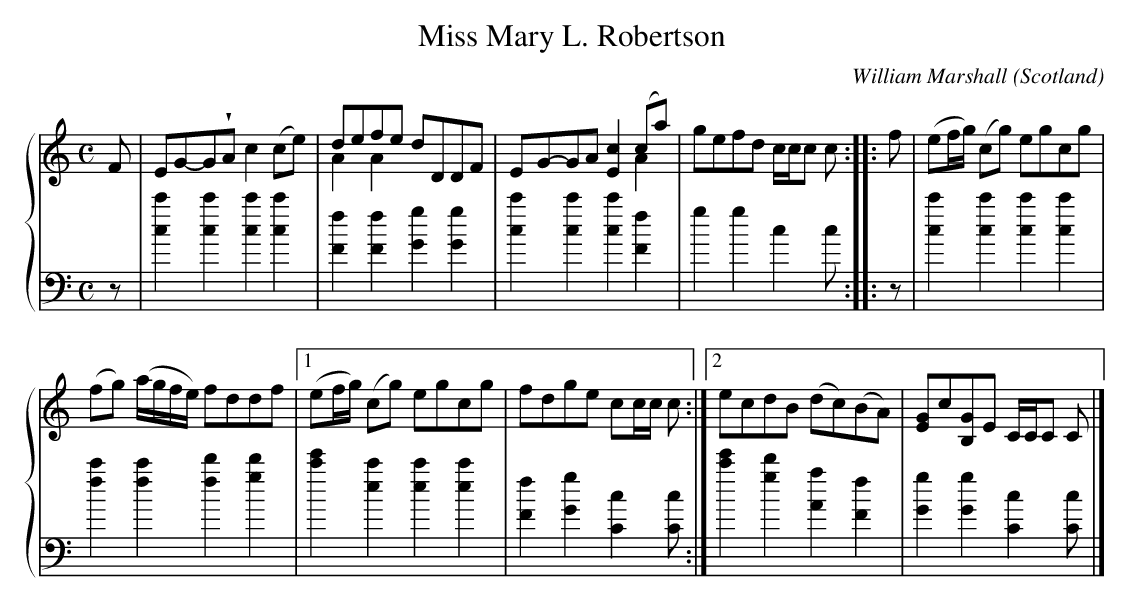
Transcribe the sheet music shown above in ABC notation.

X:1
T:Miss Mary L. Robertson
C:William Marshall
L:1/8
M:C
O:Scotland
K:C
%%staves {1 2}
V:1
F | \
EG-G!wedge!A c2 (ce) | defe dDDF & A2A2x4 | \
EG-GA [Ec]2 (ca) & x6A2 | gefd c/c/c c :: \
f | \
(ef/g/) (cg) egcg |
                    (fg) (a/g/f/e/) fddf |1 \
(ef/g/) (cg) egcg | fdge cc/c/ c :|2 \
ecdB (dc)(BA) | [EG]c[B,G]E C/C/C C |]
V:2 clef=bass
L:1/4
z/ | \
[cc'] [cc'] [cc'] [cc'] | [Ff] [Ff] [Gg] [Gg] | [cc'] [cc'] [cc'] [Ff] | ggcc/ :: \
z/ | \
[cc'] [cc'] [cc'] [cc'] | [fc'] [fc'] [fd'] [gd'] | \
[c'e'] [ec'] [ec'] [ec'] | [Ff] [Gg] [Cc] [Cc]/ :| \
[c'e'] [gd'] [Aa] [Ff] | [Gg] [Gg] [Cc] [Cc]/ |]
